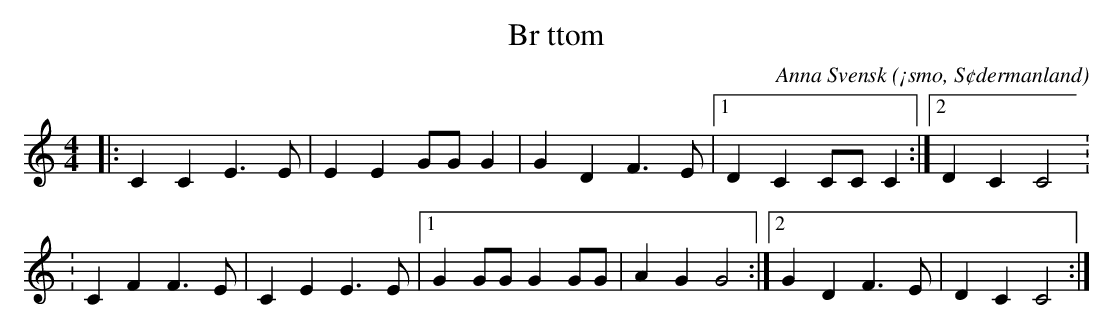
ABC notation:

X:1
T:Br ttom
C:Anna Svensk
O:¡smo, S¢dermanland
M:4/4
L:1/8
K:C
|: C2C2 E3E | E2E2 GGG2 | G2D2 F3E  |1 D2C2 CCC2 :|2 D2C2 C4 :
: C2F2 F3E | C2E2 E3E  |1 G2GG G2GG | A2G2 G4    :|2 G2D2 F3E | D2C2 C4 :|
